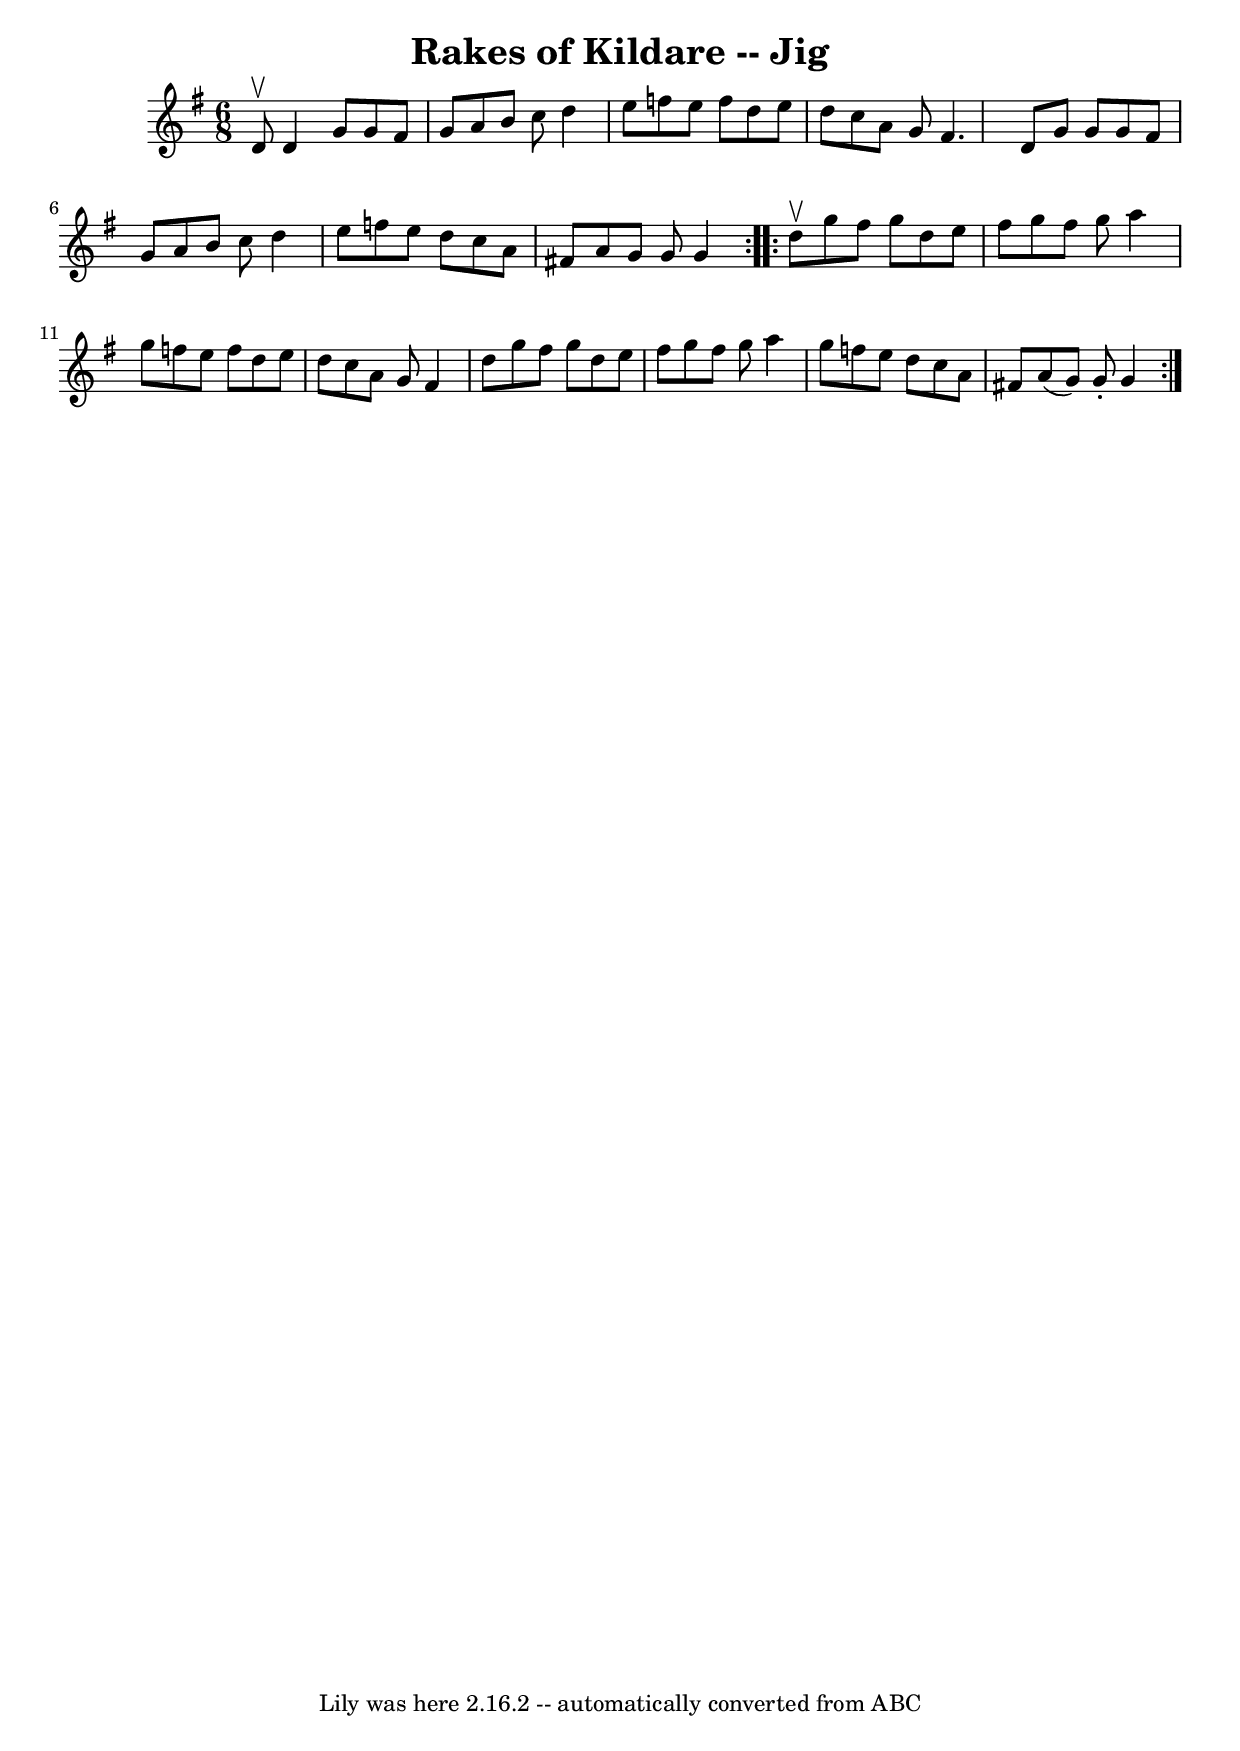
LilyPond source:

\version "2.7.40"
\include "Mammoth.ily"
\header {
	%% book = "Ryan's Mammoth Collection"
	crossRefNumber = "1"
	footnotes = "\\\\89 462"
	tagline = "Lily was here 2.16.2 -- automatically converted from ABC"
	title = "Rakes of Kildare -- Jig"
}
voicedefault =  {


\repeat volta 2 {
\time 6/8 \key g \major d'8^\upbow |
 d'4 g'8 g'8 fis'8   
 g'8    |
 a'8 b'8 c''8 d''4 e''8    |
 f''8    
e''8 f''8 d''8 e''8 d''8    |
 c''8 a'8 g'8 fis'4. 
   |
 d'8 g'8 g'8 g'8 fis'8 g'8    |
 a'8    
b'8 c''8 d''4 e''8    |
 f''8 e''8 d''8 c''8 a'8   
 fis'!8    |
 a'8 g'8 g'8 g'4  }     \repeat volta 2 { d''8 
^\upbow |
 g''8 fis''8 g''8 d''8 e''8 fis''8    
|
 g''8 fis''8 g''8 a''4 g''8    |
 f''8 e''8    
f''8 d''8 e''8 d''8    |
 c''8 a'8 g'8 fis'4 d''8  
  |
 g''8 fis''8 g''8 d''8 e''8 fis''8    |
   
g''8 fis''8 g''8 a''4 g''8    |
 f''8 e''8 d''8    
c''8 a'8 fis'!8    |
 a'8 (g'8) g'8 -. g'4  }   
}

\score{
    <<

	\context Staff="default"
	{
	    \voicedefault 
	}

    >>
	\layout {
	}
	\midi {}
}
